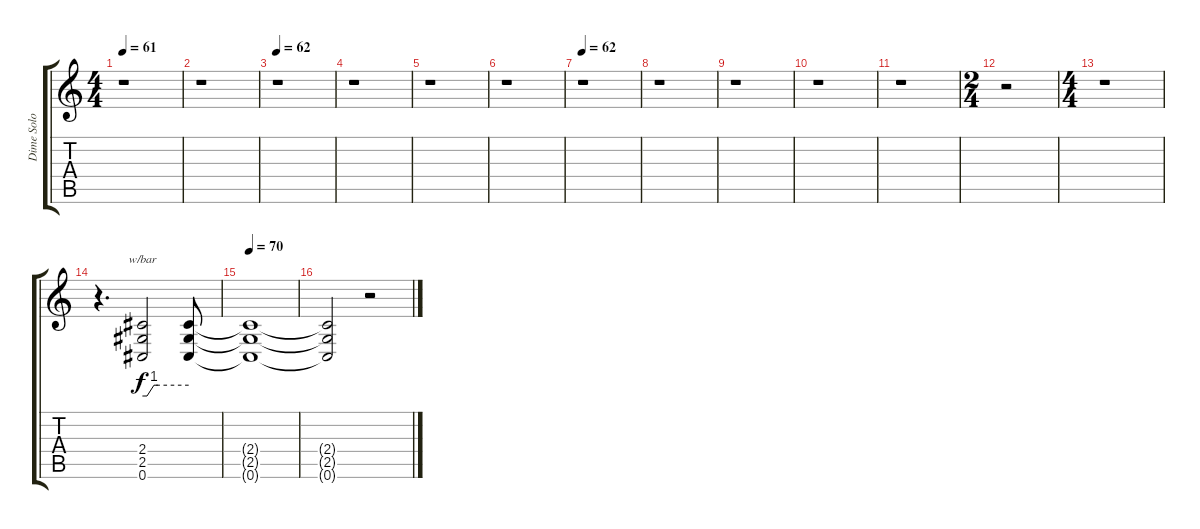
\track ("Dime Solo" "Dime Solo") {instrument overdrivenguitar}
\staff {score tabs}
\tuning (Db4 Ab3 E3 B2 Gb2 Db2) {hide}
\ts (4 4)
\tempo 61
\clef g2
\ks c
r.1{dy f} |
r.1 |
\tempo 62
r.1 |
r.1 |
r.1 |
r.1 |
\tempo 62
r.1 |
r.1 |
r.1 |
r.1 |
r.1 |
\ts (2 4)
r.2 |
\ts (4 4)
r.1 |
r.4{d} (2.4 2.5 0.6).2{tbe (custom default 0 0 6 0 15 4 20 4 60 4)} (2.4{t} 2.5{t} 0.6{t}).8 |
\tempo 70
(2.4{t} 2.5{t} 0.6{t}).1 |
(2.4{t} 2.5{t} 0.6{t}).2 r.2
